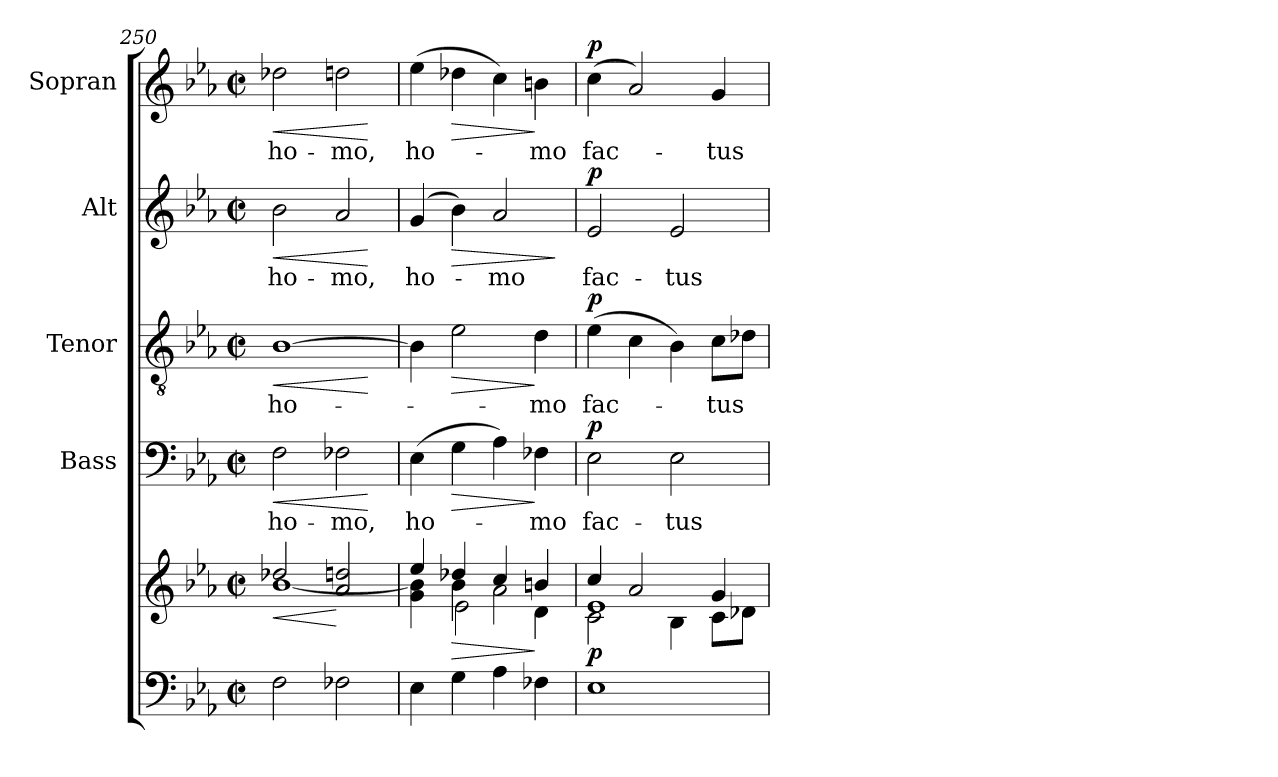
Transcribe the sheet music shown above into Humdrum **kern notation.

**kern	**kern	**dynam	**kern	**text	**dynam	**kern	**text	**dynam	**kern	**text	**dynam	**kern	**text	**dynam
*part5	*part5	*part5	*part4	*part4	*part4	*part3	*part3	*part3	*part2	*part2	*part2	*part1	*part1	*part1
*staff6	*staff5	*staff5/6	*staff4	*staff4	*staff4	*staff3	*staff3	*staff3	*staff2	*staff2	*staff2	*staff1	*staff1	*staff1
*	*	*	*I"Bass	*	*	*I"Tenor	*	*	*I"Alt	*	*	*I"Sopran	*	*
*	*	*	*I'B.	*	*	*I'T.	*	*	*I'A.	*	*	*I'S.	*	*
*clefF4	*clefG2	*	*clefF4	*	*	*clefGv2	*	*	*clefG2	*	*	*clefG2	*	*
*k[b-e-a-]	*k[b-e-a-]	*	*k[b-e-a-]	*	*	*k[b-e-a-]	*	*	*k[b-e-a-]	*	*	*k[b-e-a-]	*	*
*E-:	*E-:	*	*E-:	*	*	*E-:	*	*	*E-:	*	*	*E-:	*	*
*M2/2	*M2/2	*	*M2/2	*	*	*M2/2	*	*	*M2/2	*	*	*M2/2	*	*
*met(c|)	*met(c|)	*	*met(c|)	*	*	*met(c|)	*	*	*met(c|)	*	*	*met(c|)	*	*
=250	=250	=250	=250	=250	=250	=250	=250	=250	=250	=250	=250	=250	=250	=250
!	!	!LO:HP:b	!	!LO:LY:b	!LO:HP:b	!	!LO:LY:b	!LO:HP:b	!	!LO:LY:b	!LO:HP:b	!	!LO:LY:b	!LO:HP:b
*	*^	*	*	*	*	*	*	*	*	*	*	*	*	*
2F\	2dd-X/	[<1b-	<	2F\	ho-	<	[1B-	ho-	<	2b-\	ho-	<	2dd-X\	ho-	<
!	!	!	!	!	!LO:LY:b	!	!	!	!	!	!LO:LY:b	!	!	!LO:LY:b	!
2F-X\	2a-/ 2ddn/	.	[	2F-X\	-mo,	.	.	.	.	2a-/	-mo,	.	2ddn\	-mo,	.
*	*v	*v	*	*	*	*	*	*	*	*	*	*	*	*	*
.	.	.	.	.	[	.	.	[	.	.	[	.	.	[
=251	=251	=251	=251	=251	=251	=251	=251	=251	=251	=251	=251	=251	=251	=251
*	*^	*	*	*	*	*	*	*	*	*	*	*	*	*
*	*	*^	*	*	*	*	*	*	*	*	*	*	*	*	*
!	!	!	!	!	!	!LO:LY:b	!	!	!	!	!	!LO:LY:b	!	!	!LO:LY:b	!
4E-\	4ee-/	4g\ 4b-\]	4ryy	.	(>4E-\	ho-	.	4B-\]	.	.	(4g/	ho-	.	(>4ee-\	ho-	.
!	!	!	!	!LO:HP:b	!	!	!LO:HP:b	!	!	!LO:HP:b	!	!	!LO:HP:b	!	!	!LO:HP:b
4G\	4dd-X/	4b-\	2e-\	>	4G\	.	>	2e-\	.	>	4b-\)	.	>	4dd-X\	.	>
!	!	!	!	!	!	!	!	!	!	!	!	!LO:LY:b	!	!	!	!
4A-\	4cc/	2a-\	.	.	4A-\)	.	.	.	.	.	2a-/	-mo	.	4cc\)	.	.
!	!	!	!	!	!	!LO:LY:b	!	!	!LO:LY:b	!	!	!	!	!	!LO:LY:b	!
4F-X\	4bn/	.	4d\	]	4F-X\	-mo	]	4d\	-mo	]	.	.	.	4bn\	-mo	]
*	*v	*v	*v	*	*	*	*	*	*	*	*	*	*	*	*	*
.	.	.	.	.	.	.	.	.	.	.	]	.	.	.
=252	=252	=252	=252	=252	=252	=252	=252	=252	=252	=252	=252	=252	=252	=252
*	*^	*	*	*	*	*	*	*	*	*	*	*	*	*
*	*	*^	*	*	*	*	*	*	*	*	*	*	*	*	*
!	!	!	!	!LO:DY:b	!	!LO:LY:b	!LO:DY:a	!	!LO:LY:b	!LO:DY:a	!	!LO:LY:b	!LO:DY:a	!	!LO:LY:b	!LO:DY:a
1E-	4cc/	2c\	1e-	p	2E-\	fac-	p	(>4e-\	fac-	p	2e-/	fac-	p	(>4cc\	fac-	p
.	2a-/	.	.	.	.	.	.	4c\	.	.	.	.	.	2a-/)	.	.
!	!	!	!	!	!	!LO:LY:b	!	!	!	!	!	!LO:LY:b	!	!	!	!
.	.	4B-\	.	.	2E-\	-tus	.	4B-\)	.	.	2e-/	-tus	.	.	.	.
!	!	!	!	!	!	!	!	!	!LO:LY:b	!	!	!	!	!	!LO:LY:b	!
.	4g/	8c\L	.	.	.	.	.	8c\L	-tus	.	.	.	.	4g/	-tus	.
.	.	8d-X\J	.	.	.	.	.	8d-X\J	.	.	.	.	.	.	.	.
*	*v	*v	*v	*	*	*	*	*	*	*	*	*	*	*	*	*
=	=	=	=	=	=	=	=	=	=	=	=	=	=	=
*-	*-	*-	*-	*-	*-	*-	*-	*-	*-	*-	*-	*-	*-	*-
